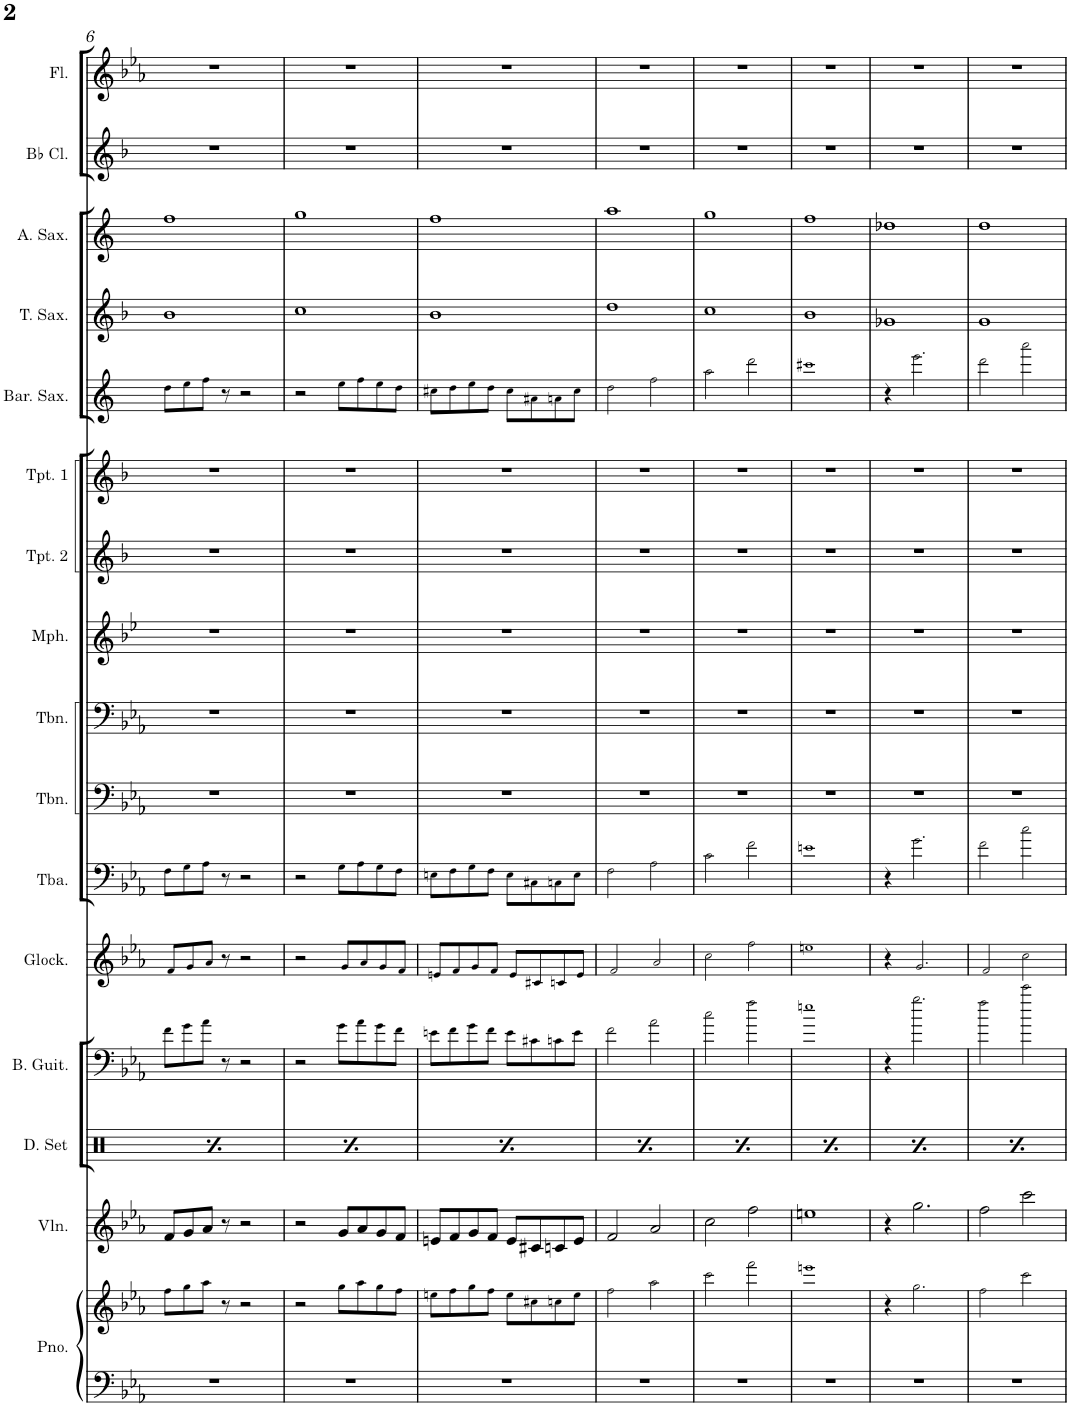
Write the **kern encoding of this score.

**kern	**kern	**kern	**kern	**kern	**kern	**kern	**kern	**kern	**kern	**kern	**kern	**kern	**kern	**kern	**kern	**kern
*part16	*part16	*part15	*part14	*part13	*part12	*part11	*part10	*part9	*part8	*part7	*part6	*part5	*part4	*part3	*part2	*part1
*staff17	*staff16	*staff15	*staff14	*staff13	*staff12	*staff11	*staff10	*staff9	*staff8	*staff7	*staff6	*staff5	*staff4	*staff3	*staff2	*staff1
*I"Piano	*	*I"Violin	*I"Drumset	*I"Bass Guitar	*I"Glockenspiel	*I"Tuba	*I"Trombone	*I"Trombone	*I"Mellophone	*I"Trumpet 2	*I"Trumpet 1	*I"Baritone Sax	*I"Tenor Sax	*I"Alto Sax	*I"Bb Clarinet	*I"Flute
*I'Pno.	*	*I'Vln.	*I'D. Set	*I'B. Guit.	*I'Glock.	*I'Tba.	*I'Tbn.	*I'Tbn.	*I'Mph.	*I'Tpt. 2	*I'Tpt. 1	*I'Bar. Sax.	*I'T. Sax.	*I'A. Sax.	*I'Bb Cl.	*I'Fl.
!!LO:PB:g=z
*clefF4	*clefG2	*clefG2	*clefX	*clefF4	*clefG2	*clefF4	*clefF4	*clefF4	*clefG2	*clefG2	*clefG2	*clefG2	*clefG2	*clefG2	*clefG2	*clefG2
*	*	*	*	*Trd7c12	*Trd-14c-24	*	*	*	*Trd4c7	*Trd1c2	*Trd1c2	*Trd12c21	*Trd8c14	*Trd5c9	*Trd1c2	*
*k[b-e-a-]	*k[b-e-a-]	*k[b-e-a-]	*k[]	*k[b-e-a-]	*k[b-e-a-]	*k[b-e-a-]	*k[b-e-a-]	*k[b-e-a-]	*k[b-e-]	*k[b-]	*k[b-]	*k[]	*k[b-]	*k[]	*k[b-]	*k[b-e-a-]
*M4/4	*M4/4	*M4/4	*M4/4	*M4/4	*M4/4	*M4/4	*M4/4	*M4/4	*M4/4	*M4/4	*M4/4	*M4/4	*M4/4	*M4/4	*M4/4	*M4/4
=6	=6	=6	=6	=6	=6	=6	=6	=6	=6	=6	=6	=6	=6	=6	=6	=6
*	*	*	*^	*	*	*	*	*	*	*	*	*	*	*	*	*
1r	8ff\L	8f/L	4r	4Rf\	8f\L	8f/L	8F\L	1r	1r	1r	1r	1r	8dd\L	1b-	1ff	1r	1r
.	8gg\	8g/	.	.	8g\	8g/	8G\	.	.	.	.	.	8ee\	.	.	.	.
.	8aa-\J	8a-/J	4Rff/	4r	8a-\J	8a-/J	8A-\J	.	.	.	.	.	8ff\J	.	.	.	.
.	8r	8r	.	.	8r	8r	8r	.	.	.	.	.	8r	.	.	.	.
.	2r	2r	4r	4Rf\	2r	2r	2r	.	.	.	.	.	2r	.	.	.	.
.	.	.	4Rff/	4r	.	.	.	.	.	.	.	.	.	.	.	.	.
=7	=7	=7	=7	=7	=7	=7	=7	=7	=7	=7	=7	=7	=7	=7	=7	=7	=7
1r	2r	2r	4r	4Rf\	2r	2r	2r	1r	1r	1r	1r	1r	2r	1cc	1gg	1r	1r
.	.	.	4Rff/	4r	.	.	.	.	.	.	.	.	.	.	.	.	.
.	8gg\L	8g/L	4r	4Rf\	8g\L	8g/L	8G\L	.	.	.	.	.	8ee\L	.	.	.	.
.	8aa-\	8a-/	.	.	8a-\	8a-/	8A-\	.	.	.	.	.	8ff\	.	.	.	.
.	8gg\	8g/	4Rff/	4r	8g\	8g/	8G\	.	.	.	.	.	8ee\	.	.	.	.
.	8ff\J	8f/J	.	.	8f\J	8f/J	8F\J	.	.	.	.	.	8dd\J	.	.	.	.
=8	=8	=8	=8	=8	=8	=8	=8	=8	=8	=8	=8	=8	=8	=8	=8	=8	=8
1r	8een\L	8en/L	4r	4Rf\	8en\L	8en/L	8En\L	1r	1r	1r	1r	1r	8cc#X\L	1b-	1ff	1r	1r
.	8ff\	8f/	.	.	8f\	8f/	8F\	.	.	.	.	.	8dd\	.	.	.	.
.	8gg\	8g/	4Rff/	4r	8g\	8g/	8G\	.	.	.	.	.	8ee\	.	.	.	.
.	8ff\J	8f/J	.	.	8f\J	8f/J	8F\J	.	.	.	.	.	8dd\J	.	.	.	.
.	8ee\L	8e/L	4r	4Rf\	8e\L	8e/L	8E\L	.	.	.	.	.	8cc#\L	.	.	.	.
.	8cc#X\	8c#X/	.	.	8c#X\	8c#X/	8C#X\	.	.	.	.	.	8a#X\	.	.	.	.
.	8ccn\	8cn/	4Rff/	4r	8cn\	8cn/	8Cn\	.	.	.	.	.	8an\	.	.	.	.
.	8ee\J	8e/J	.	.	8e\J	8e/J	8E\J	.	.	.	.	.	8cc#\J	.	.	.	.
=9	=9	=9	=9	=9	=9	=9	=9	=9	=9	=9	=9	=9	=9	=9	=9	=9	=9
1r	2ff\	2f/	4r	4Rf\	2f\	2f/	2F\	1r	1r	1r	1r	1r	2dd\	1dd	1aa	1r	1r
.	.	.	4Rff/	4r	.	.	.	.	.	.	.	.	.	.	.	.	.
.	2aa-\	2a-/	4r	4Rf\	2a-\	2a-/	2A-\	.	.	.	.	.	2ff\	.	.	.	.
.	.	.	4Rff/	4r	.	.	.	.	.	.	.	.	.	.	.	.	.
=10	=10	=10	=10	=10	=10	=10	=10	=10	=10	=10	=10	=10	=10	=10	=10	=10	=10
1r	2ccc\	2cc\	4r	4Rf\	2cc\	2cc\	2c\	1r	1r	1r	1r	1r	2aa\	1cc	1gg	1r	1r
.	.	.	4Rff/	4r	.	.	.	.	.	.	.	.	.	.	.	.	.
.	2fff\	2ff\	4r	4Rf\	2ff\	2ff\	2f\	.	.	.	.	.	2ddd\	.	.	.	.
.	.	.	4Rff/	4r	.	.	.	.	.	.	.	.	.	.	.	.	.
=11	=11	=11	=11	=11	=11	=11	=11	=11	=11	=11	=11	=11	=11	=11	=11	=11	=11
1r	1eeen	1een	4r	4Rf\	1een	1een	1en	1r	1r	1r	1r	1r	1ccc#X	1b-	1ff	1r	1r
.	.	.	4Rff/	4r	.	.	.	.	.	.	.	.	.	.	.	.	.
.	.	.	4r	4Rf\	.	.	.	.	.	.	.	.	.	.	.	.	.
.	.	.	4Rff/	4r	.	.	.	.	.	.	.	.	.	.	.	.	.
=12	=12	=12	=12	=12	=12	=12	=12	=12	=12	=12	=12	=12	=12	=12	=12	=12	=12
1r	4r	4r	4r	4Rf\	4r	4r	4r	1r	1r	1r	1r	1r	4r	1g-X	1dd-X	1r	1r
.	2.gg\	2.gg\	4Rff/	4r	2.gg\	2.g/	2.g\	.	.	.	.	.	2.eee\	.	.	.	.
.	.	.	4r	4Rf\	.	.	.	.	.	.	.	.	.	.	.	.	.
.	.	.	4Rff/	4r	.	.	.	.	.	.	.	.	.	.	.	.	.
=13	=13	=13	=13	=13	=13	=13	=13	=13	=13	=13	=13	=13	=13	=13	=13	=13	=13
1r	2ff\	2ff\	4r	4Rf\	2ff\	2f/	2f\	1r	1r	1r	1r	1r	2ddd\	1g	1dd	1r	1r
.	.	.	4Rff/	4r	.	.	.	.	.	.	.	.	.	.	.	.	.
.	2ccc\	2ccc\	4r	4Rf\	2ccc\	2cc\	2cc\	.	.	.	.	.	2aaa\	.	.	.	.
.	.	.	4Rff/	4r	.	.	.	.	.	.	.	.	.	.	.	.	.
*	*	*	*v	*v	*	*	*	*	*	*	*	*	*	*	*	*	*
=	=	=	=	=	=	=	=	=	=	=	=	=	=	=	=	=
*-	*-	*-	*-	*-	*-	*-	*-	*-	*-	*-	*-	*-	*-	*-	*-	*-
